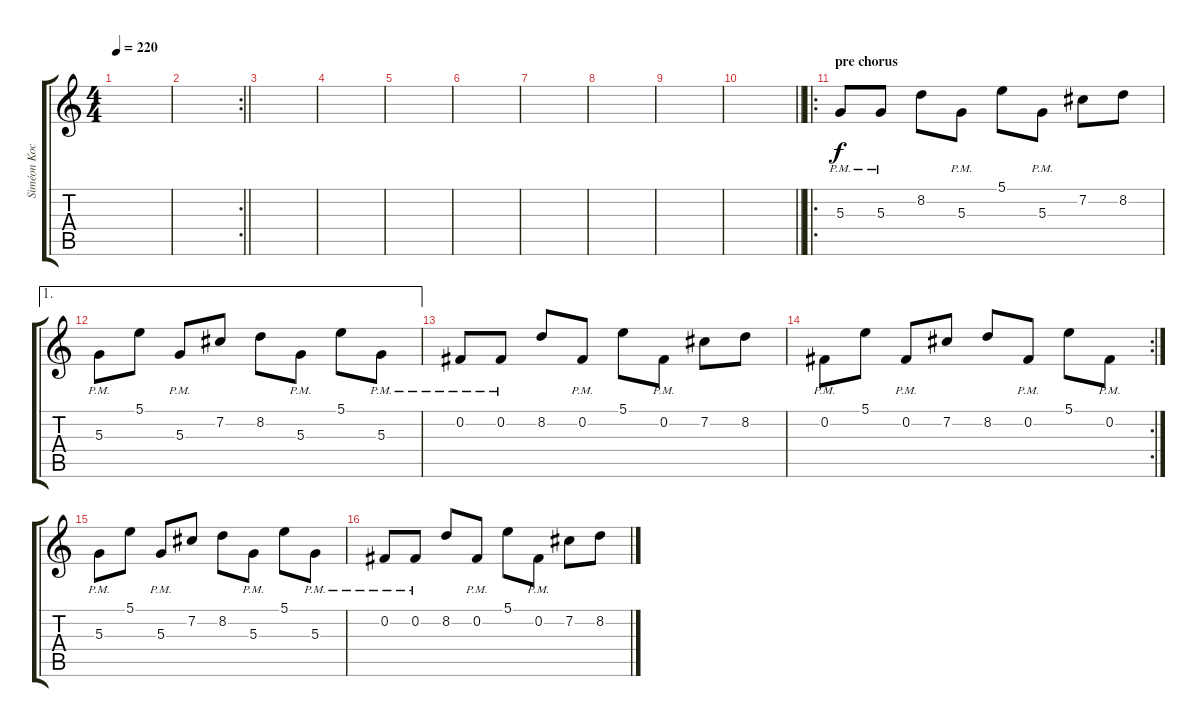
\track ("Siméon Koch Lead" "Siméon Koc") {instrument distortionguitar}
\staff {score tabs}
\tuning (B3 Gb3 D3 A2 E2 B1) {hide}
\ts (4 4)
\tempo 220
\clef g2
\ks c
|
\rc 2
\barLineRight lightlight
|
\section ("" "")
|
|
|
|
|
|
|
\barLineRight lightlight
|
\ro
\section ("" "pre chorus")
5.3{pm}.8 5.3{pm}.8 8.2.8 5.3{pm}.8 5.1.8 5.3{pm}.8 7.2.8 8.2.8 |
\ae 1
5.3{pm}.8 5.1.8 5.3{pm}.8 7.2.8 8.2.8 5.3{pm}.8 5.1.8 5.3{pm}.8 |
0.2{pm}.8 0.2{pm}.8 8.2.8 0.2{pm}.8 5.1.8 0.2{pm}.8 7.2.8 8.2.8 |
\rc 2
0.2{pm}.8 5.1.8 0.2{pm}.8 7.2.8 8.2.8 0.2{pm}.8 5.1.8 0.2{pm}.8 |
5.3{pm}.8 5.1.8 5.3{pm}.8 7.2.8 8.2.8 5.3{pm}.8 5.1.8 5.3{pm}.8 |
0.2{pm}.8 0.2{pm}.8 8.2.8 0.2{pm}.8 5.1.8 0.2{pm}.8 7.2.8 8.2.8
